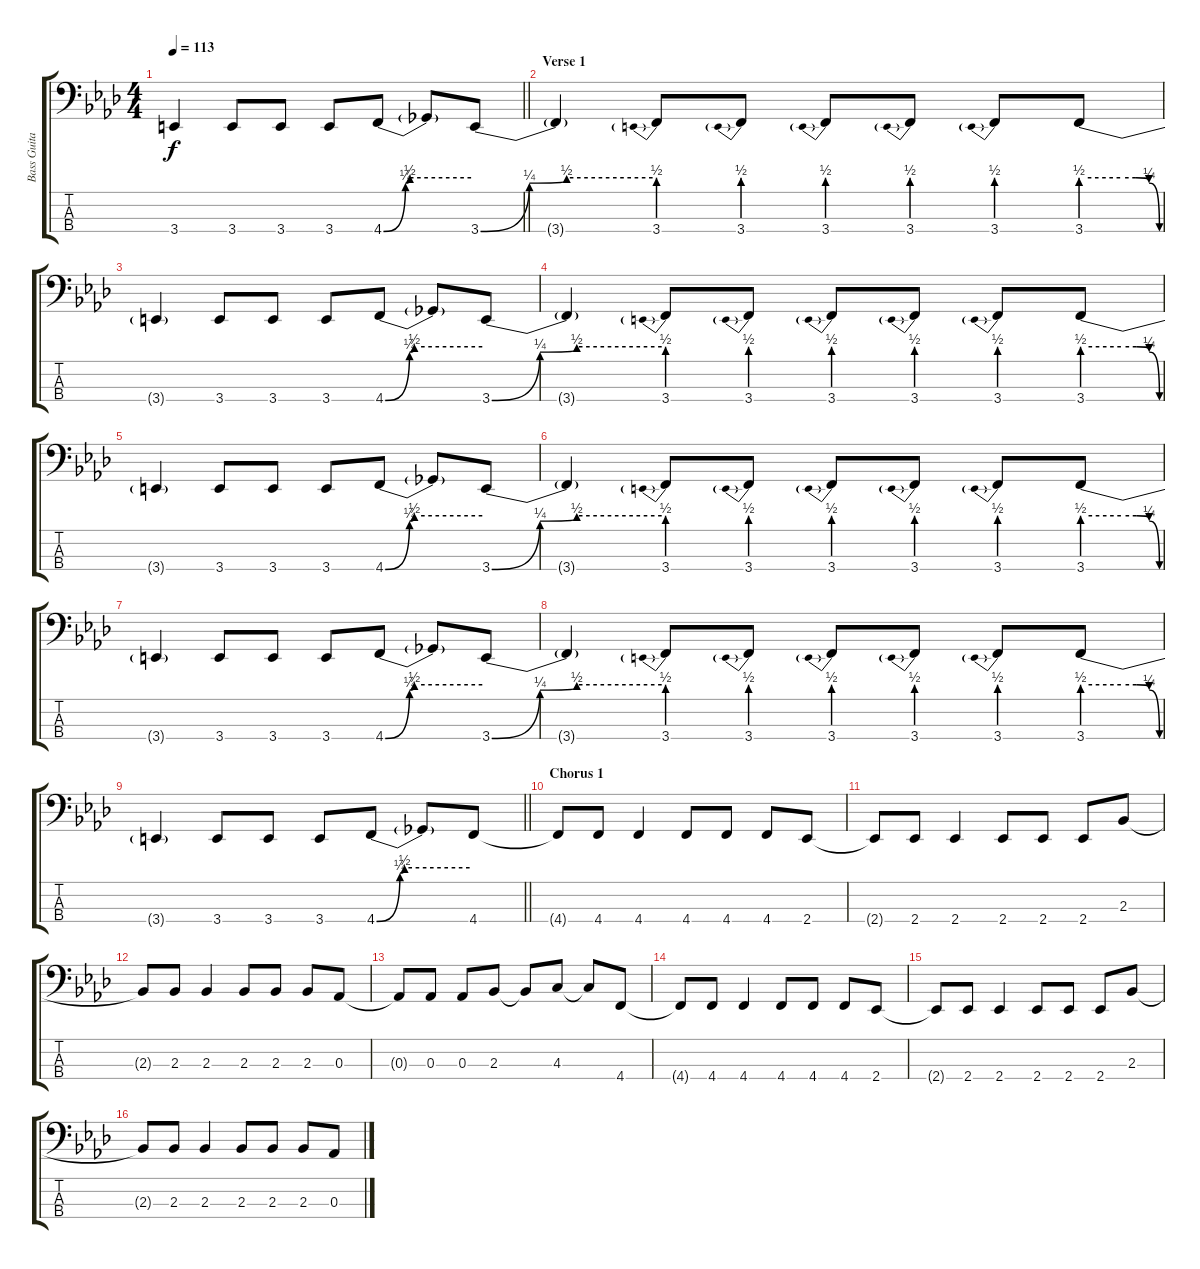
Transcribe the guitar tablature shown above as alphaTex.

\track ("Bass Guitar" "Bass Guita") {instrument electricbassfinger}
\staff {score tabs}
\tuning (Gb2 Db2 Ab1 Db1) {hide}
\ts (4 4)
\tempo 113
\clef f4
\barLineRight lightlight
\ks fminor
3.4{t}.4{dy f} 3.4.8 3.4.8 3.4.8 4.4{be (custom 0 0 15 1 18 2 60 2)}.8 4.4{t}.8 3.4{be (custom 0 0 17 1 30 2 60 2)}.8 |
\section ("" "Verse 1")
3.4{t}.4 3.4{be (prebend 0 2 60 2)}.8 3.4{be (prebend 0 2 60 2)}.8 3.4{be (prebend 0 2 60 2)}.8 3.4{be (prebend 0 2 60 2)}.8 3.4{be (prebend 0 2 60 2)}.8 3.4{be (custom 0 2 30 2 42 2 52 1 60 0)}.8 |
3.4{t}.4 3.4.8 3.4.8 3.4.8 4.4{be (custom 0 0 15 1 18 2 60 2)}.8 4.4{t}.8 3.4{be (custom 0 0 17 1 30 2 60 2)}.8 |
3.4{t}.4 3.4{be (prebend 0 2 60 2)}.8 3.4{be (prebend 0 2 60 2)}.8 3.4{be (prebend 0 2 60 2)}.8 3.4{be (prebend 0 2 60 2)}.8 3.4{be (prebend 0 2 60 2)}.8 3.4{be (custom 0 2 30 2 42 2 52 1 60 0)}.8 |
3.4{t}.4 3.4.8 3.4.8 3.4.8 4.4{be (custom 0 0 15 1 18 2 60 2)}.8 4.4{t}.8 3.4{be (custom 0 0 17 1 30 2 60 2)}.8 |
3.4{t}.4 3.4{be (prebend 0 2 60 2)}.8 3.4{be (prebend 0 2 60 2)}.8 3.4{be (prebend 0 2 60 2)}.8 3.4{be (prebend 0 2 60 2)}.8 3.4{be (prebend 0 2 60 2)}.8 3.4{be (custom 0 2 30 2 42 2 52 1 60 0)}.8 |
3.4{t}.4 3.4.8 3.4.8 3.4.8 4.4{be (custom 0 0 15 1 18 2 60 2)}.8 4.4{t}.8 3.4{be (custom 0 0 17 1 30 2 60 2)}.8 |
3.4{t}.4 3.4{be (prebend 0 2 60 2)}.8 3.4{be (prebend 0 2 60 2)}.8 3.4{be (prebend 0 2 60 2)}.8 3.4{be (prebend 0 2 60 2)}.8 3.4{be (prebend 0 2 60 2)}.8 3.4{be (custom 0 2 30 2 42 2 52 1 60 0)}.8 |
\barLineRight lightlight
3.4{t}.4 3.4.8 3.4.8 3.4.8 4.4{be (custom 0 0 15 1 18 2 60 2)}.8 4.4{t}.8 4.4.8 |
\section ("" "Chorus 1")
4.4{t}.8 4.4.8 4.4.4 4.4.8 4.4.8 4.4.8 2.4.8 |
2.4{t}.8 2.4.8 2.4.4 2.4.8 2.4.8 2.4.8 2.3.8 |
2.3{t}.8 2.3.8 2.3.4 2.3.8 2.3.8 2.3.8 0.3.8 |
0.3{t}.8 0.3.8 0.3.8 2.3.8 2.3{t}.8 4.3.8 4.3{t}.8 4.4.8 |
4.4{t}.8 4.4.8 4.4.4 4.4.8 4.4.8 4.4.8 2.4.8 |
2.4{t}.8 2.4.8 2.4.4 2.4.8 2.4.8 2.4.8 2.3.8 |
2.3{t}.8 2.3.8 2.3.4 2.3.8 2.3.8 2.3.8 0.3.8
